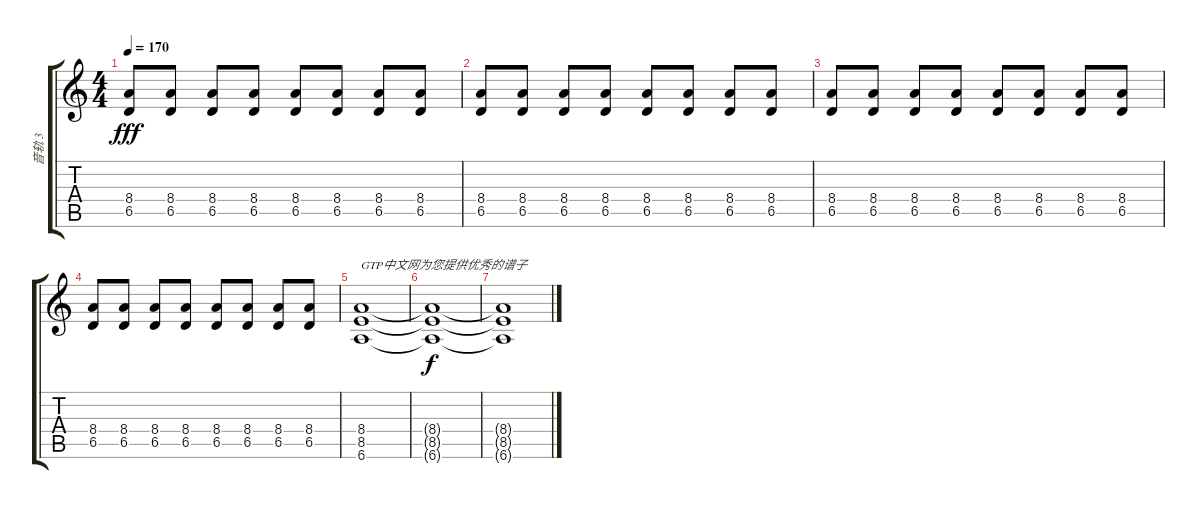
\track ("音轨 3" "音轨 3") {instrument overdrivenguitar}
\staff {score tabs}
\tuning (Eb4 Bb3 Gb3 Db3 Ab2 Eb2) {hide}
\ts (4 4)
\tempo 170
\clef g2
\ks c
(8.4 6.5).8{dy fff} (8.4 6.5).8 (8.4 6.5).8 (8.4 6.5).8 (8.4 6.5).8 (8.4 6.5).8 (8.4 6.5).8 (8.4 6.5).8 |
(8.4 6.5).8 (8.4 6.5).8 (8.4 6.5).8 (8.4 6.5).8 (8.4 6.5).8 (8.4 6.5).8 (8.4 6.5).8 (8.4 6.5).8 |
(8.4 6.5).8 (8.4 6.5).8 (8.4 6.5).8 (8.4 6.5).8 (8.4 6.5).8 (8.4 6.5).8 (8.4 6.5).8 (8.4 6.5).8 |
(8.4 6.5).8 (8.4 6.5).8 (8.4 6.5).8 (8.4 6.5).8 (8.4 6.5).8 (8.4 6.5).8 (8.4 6.5).8 (8.4 6.5).8 |
(8.4 8.5 6.6).1{txt "GTP中文网为您提供优秀的谱子"} |
(8.4{t} 8.5{t} 6.6{t}).1{dy f} |
(8.4{t} 8.5{t} 6.6{t}).1
